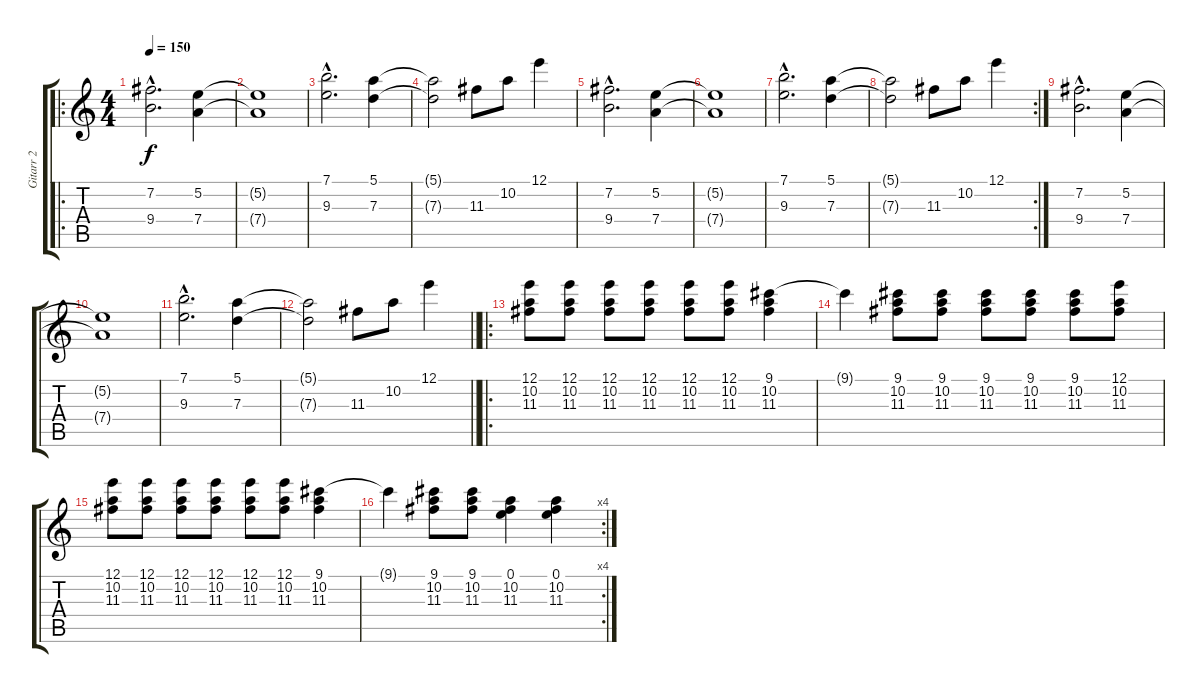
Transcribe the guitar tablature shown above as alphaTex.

\track ("Gitarr 2" "Gitarr 2") {instrument distortionguitar}
\staff {score tabs}
\tuning (E4 B3 G3 D3 A2 D2) {hide}
\ro
\ts (4 4)
\tempo 150
\clef g2
\ks c
(7.2{hac} 9.4{hac}).2{d dy f} (5.2 7.4).4 |
(5.2{t} 7.4{t}).1 |
(7.1{hac} 9.3{hac}).2{d} (5.1 7.3).4 |
(5.1{t} 7.3{t}).2 11.3.8 10.2.8 12.1.4 |
(7.2{hac} 9.4{hac}).2{d} (5.2 7.4).4 |
(5.2{t} 7.4{t}).1 |
(7.1{hac} 9.3{hac}).2{d} (5.1 7.3).4 |
\rc 2
(5.1{t} 7.3{t}).2 11.3.8 10.2.8 12.1.4 |
(7.2{hac} 9.4{hac}).2{d} (5.2 7.4).4 |
(5.2{t} 7.4{t}).1 |
(7.1{hac} 9.3{hac}).2{d} (5.1 7.3).4 |
\barLineRight lightlight
(5.1{t} 7.3{t}).2 11.3.8 10.2.8 12.1.4 |
\ro
(12.1 10.2 11.3).8 (12.1 10.2 11.3).8 (12.1 10.2 11.3).8 (12.1 10.2 11.3).8 (12.1 10.2 11.3).8 (12.1 10.2 11.3).8 (9.1 10.2 11.3).4 |
9.1{t}.4 (9.1 10.2 11.3).8 (9.1 10.2 11.3).8 (9.1 10.2 11.3).8 (9.1 10.2 11.3).8 (9.1 10.2 11.3).8 (12.1 10.2 11.3).8 |
(12.1 10.2 11.3).8 (12.1 10.2 11.3).8 (12.1 10.2 11.3).8 (12.1 10.2 11.3).8 (12.1 10.2 11.3).8 (12.1 10.2 11.3).8 (9.1 10.2 11.3).4 |
\rc 4
9.1{t}.4 (9.1 10.2 11.3).8 (9.1 10.2 11.3).8 (0.1 10.2 11.3).4 (0.1 10.2 11.3).4
